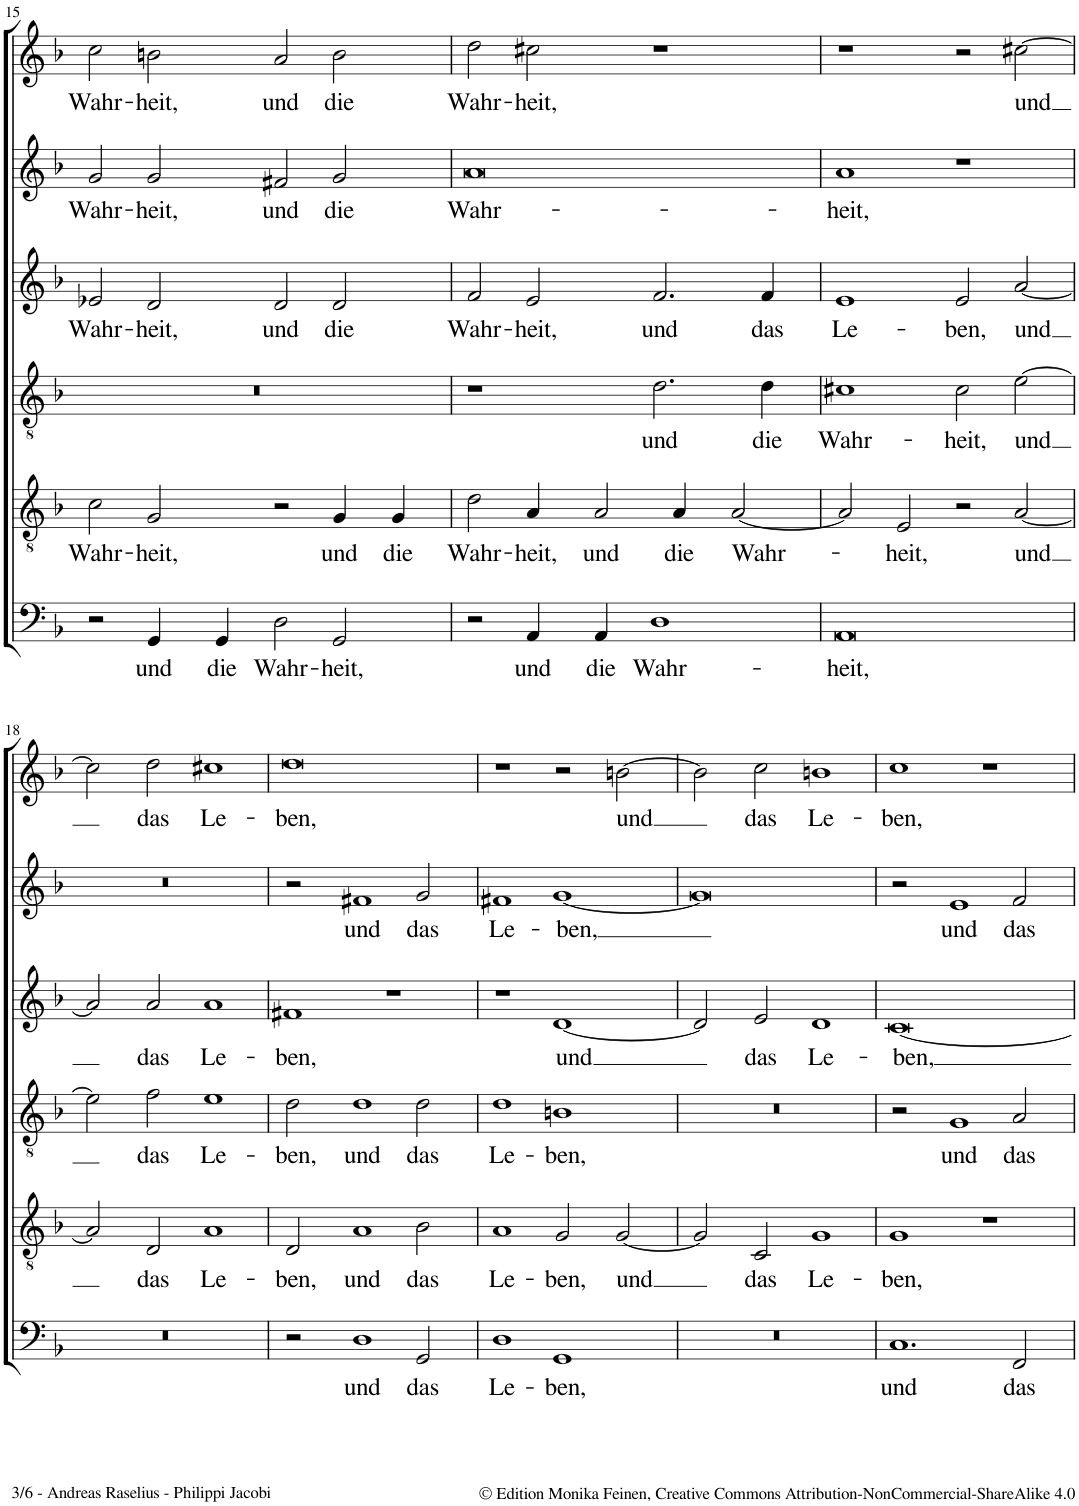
**kern	**text	**kern	**text	**kern	**text	**kern	**text	**kern	**text	**kern	**text
*part6	*part6	*part5	*part5	*part4	*part4	*part3	*part3	*part2	*part2	*part1	*part1
*staff6	*staff6	*staff5	*staff5	*staff4	*staff4	*staff3	*staff3	*staff2	*staff2	*staff1	*staff1
*I"Bassus	*	*I"Tenor	*	*I"Quintus	*	*I"Altus	*	*I"Sextus	*	*I"Cantus	*
!!LO:PB:g=z
*clefF4	*	*clefGv2	*	*clefGv2	*	*clefG2	*	*clefG2	*	*clefG2	*
*k[b-]	*	*k[b-]	*	*k[b-]	*	*k[b-]	*	*k[b-]	*	*k[b-]	*
*M2/1	*	*M2/1	*	*M2/1	*	*M2/1	*	*M2/1	*	*M2/1	*
=15	=15	=15	=15	=15	=15	=15	=15	=15	=15	=15	=15
!	!	!	!LO:LY:b	!	!	!	!LO:LY:b	!	!LO:LY:b	!	!LO:LY:b
2r	.	2c\	Wahr-	0r	.	2e-X/	Wahr-	2g/	Wahr-	2cc\	Wahr-
!	!LO:LY:b	!	!LO:LY:b	!	!	!	!LO:LY:b	!	!LO:LY:b	!	!LO:LY:b
4GG/	und	2G/	-heit,	.	.	2d/	-heit,	2g/	-heit,	2bn\	-heit,
!	!LO:LY:b	!	!	!	!	!	!	!	!	!	!
4GG/	die	.	.	.	.	.	.	.	.	.	.
!	!LO:LY:b	!	!	!	!	!	!LO:LY:b	!	!LO:LY:b	!	!LO:LY:b
2D\	Wahr-	2r	.	.	.	2d/	und	2f#X/	und	2a/	und
!	!LO:LY:b	!	!LO:LY:b	!	!	!	!LO:LY:b	!	!LO:LY:b	!	!LO:LY:b
2GG/	-heit,	4G/	und	.	.	2d/	die	2g/	die	2b\	die
!	!	!	!LO:LY:b	!	!	!	!	!	!	!	!
.	.	4G/	die	.	.	.	.	.	.	.	.
=16	=16	=16	=16	=16	=16	=16	=16	=16	=16	=16	=16
!	!	!	!LO:LY:b	!	!	!	!LO:LY:b	!	!LO:LY:b	!	!LO:LY:b
2r	.	2d\	Wahr-	1r	.	2f/	Wahr-	0a	Wahr-	2dd\	Wahr-
!	!LO:LY:b	!	!LO:LY:b	!	!	!	!LO:LY:b	!	!	!	!LO:LY:b
4AA/	und	4A/	-heit,	.	.	2e/	-heit,	.	.	2cc#X\	-heit,
!	!LO:LY:b	!	!LO:LY:b	!	!	!	!	!	!	!	!
4AA/	die	2A/	und	.	.	.	.	.	.	.	.
!	!LO:LY:b	!	!	!	!LO:LY:b	!	!LO:LY:b	!	!	!	!
1D	Wahr-	.	.	2.d\	und	2.f/	und	.	.	1r	.
!	!	!	!LO:LY:b	!	!	!	!	!	!	!	!
.	.	4A/	die	.	.	.	.	.	.	.	.
!	!	!	!LO:LY:b	!	!	!	!	!	!	!	!
.	.	[2A/	Wahr-	.	.	.	.	.	.	.	.
!	!	!	!	!	!LO:LY:b	!	!LO:LY:b	!	!	!	!
.	.	.	.	4d\	die	4f/	das	.	.	.	.
=17	=17	=17	=17	=17	=17	=17	=17	=17	=17	=17	=17
!	!LO:LY:b	!	!	!	!LO:LY:b	!	!LO:LY:b	!	!LO:LY:b	!	!
0AA	-heit,	2A/]	.	1c#X	Wahr-	1e	Le-	1a	-heit,	1r	.
!	!	!	!LO:LY:b	!	!	!	!	!	!	!	!
.	.	2E/	-heit,	.	.	.	.	.	.	.	.
!	!	!	!	!	!LO:LY:b	!	!LO:LY:b	!	!	!	!
.	.	2r	.	2c#\	-heit,	2e/	-ben,	1r	.	2r	.
!	!	!	!LO:LY:b	!	!LO:LY:b	!	!LO:LY:b	!	!	!	!LO:LY:b
.	.	[2A/	und	[2e\	und	[2a/	und	.	.	[2cc#X\	und
!!LO:LB:g=z
=18	=18	=18	=18	=18	=18	=18	=18	=18	=18	=18	=18
0r	.	2A/]	.	2e\]	.	2a/]	.	0r	.	2cc#\]	.
!	!	!	!LO:LY:b	!	!LO:LY:b	!	!LO:LY:b	!	!	!	!LO:LY:b
.	.	2D/	das	2f\	das	2a/	das	.	.	2dd\	das
!	!	!	!LO:LY:b	!	!LO:LY:b	!	!LO:LY:b	!	!	!	!LO:LY:b
.	.	1A	Le-	1e	Le-	1a	Le-	.	.	1cc#X	Le-
=19	=19	=19	=19	=19	=19	=19	=19	=19	=19	=19	=19
!	!	!	!LO:LY:b	!	!LO:LY:b	!	!LO:LY:b	!	!	!	!LO:LY:b
2r	.	2D/	-ben,	2d\	-ben,	1f#X	-ben,	2r	.	0dd	-ben,
!	!LO:LY:b	!	!LO:LY:b	!	!LO:LY:b	!	!	!	!LO:LY:b	!	!
1D	und	1A	und	1d	und	.	.	1f#X	und	.	.
.	.	.	.	.	.	1r	.	.	.	.	.
!	!LO:LY:b	!	!LO:LY:b	!	!LO:LY:b	!	!	!	!LO:LY:b	!	!
2GG/	das	2B-\	das	2d\	das	.	.	2g/	das	.	.
=20	=20	=20	=20	=20	=20	=20	=20	=20	=20	=20	=20
!	!LO:LY:b	!	!LO:LY:b	!	!LO:LY:b	!	!	!	!LO:LY:b	!	!
1D	Le-	1A	Le-	1d	Le-	1r	.	1f#X	Le-	1r	.
!	!LO:LY:b	!	!LO:LY:b	!	!LO:LY:b	!	!LO:LY:b	!	!LO:LY:b	!	!
1GG	-ben,	2G/	-ben,	1Bn	-ben,	[1d	und	[1g	-ben,	2r	.
!	!	!	!LO:LY:b	!	!	!	!	!	!	!	!LO:LY:b
.	.	[2G/	und	.	.	.	.	.	.	[2bn\	und
=21	=21	=21	=21	=21	=21	=21	=21	=21	=21	=21	=21
0r	.	2G/]	.	0r	.	2d/]	.	0g]	.	2b\]	.
!	!	!	!LO:LY:b	!	!	!	!LO:LY:b	!	!	!	!LO:LY:b
.	.	2C/	das	.	.	2e/	das	.	.	2cc\	das
!	!	!	!LO:LY:b	!	!	!	!LO:LY:b	!	!	!	!LO:LY:b
.	.	1G	Le-	.	.	1d	Le-	.	.	1bn	Le-
=22	=22	=22	=22	=22	=22	=22	=22	=22	=22	=22	=22
!	!LO:LY:b	!	!LO:LY:b	!	!	!	!LO:LY:b	!	!	!	!LO:LY:b
1.C	und	1G	-ben,	2r	.	[0c	-ben,	2r	.	1cc	-ben,
!	!	!	!	!	!LO:LY:b	!	!	!	!LO:LY:b	!	!
.	.	.	.	1G	und	.	.	1e	und	.	.
.	.	1r	.	.	.	.	.	.	.	1r	.
!	!LO:LY:b	!	!	!	!LO:LY:b	!	!	!	!LO:LY:b	!	!
2FF/	das	.	.	2A/	das	.	.	2f/	das	.	.
=	=	=	=	=	=	=	=	=	=	=	=
*-	*-	*-	*-	*-	*-	*-	*-	*-	*-	*-	*-
